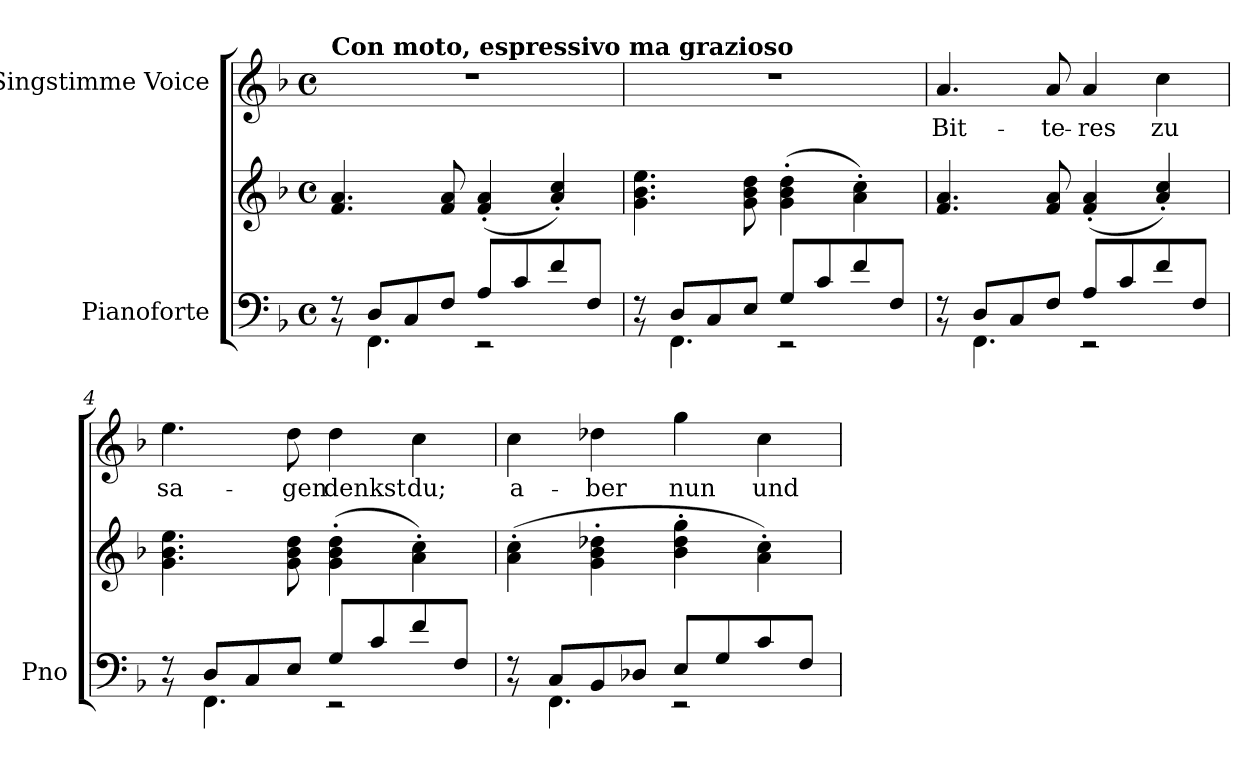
**kern	**kern	**dynam	**kern	**text
*part2	*part2	*part2	*part1	*part1
*staff3	*staff2	*staff2/3	*staff1	*staff1
*I"Pianoforte	*	*	*I"Singstimme Voice	*
*I'Pno	*	*	*	*
*clefF4	*clefG2	*	*clefG2	*
*k[b-]	*k[b-]	*	*k[b-]	*
*M4/4	*M4/4	*	*M4/4	*
*met(c)	*met(c)	*	*met(c)	*
=1	=1	=1	=1	=1
*^	*	*	*	*
!	!	!	!	!LO:TX:a:B:t=Con moto, espressivo ma grazioso	!
!	!	!	!LO:DY:a=2	!	!
!	!	!	!LO:DY:n=1:a=2	!	!
8r	8rBB	4.f/ 4.a/	p other-dynamics	1r	.
8D/L	4.FF\	.	.	.	.
8C/	.	.	.	.	.
8F/J	.	8f/ 8a/	.	.	.
8A/L	2r	(<4f/' 4a/'	.	.	.
8c/	.	.	.	.	.
8f/	.	4a/' 4cc/')	.	.	.
8F/J	.	.	.	.	.
=2	=2	=2	=2	=2	=2
8r	8rBB	4.g\ 4.b-\ 4.ee\	.	1r	.
8D/L	4.FF\	.	.	.	.
8C/	.	.	.	.	.
8E/J	.	8g\ 8b-\ 8dd\	.	.	.
8G/L	2r	(>4g\' 4b-\' 4dd\'	.	.	.
8c/	.	.	.	.	.
8f/	.	4a\' 4cc\')	.	.	.
8F/J	.	.	.	.	.
=3	=3	=3	=3	=3	=3
!	!	!	!	!	!LO:LY:b
8r	8rBB	4.f/ 4.a/	.	4.a/	Bit-
8D/L	4.FF\	.	.	.	.
8C/	.	.	.	.	.
!	!	!	!	!	!LO:LY:b
8F/J	.	8f/ 8a/	.	8a/	-te-
!	!	!	!	!	!LO:LY:b
8A/L	2r	(<4f/' 4a/'	.	4a/	-res
8c/	.	.	.	.	.
!	!	!	!	!	!LO:LY:b
8f/	.	4a/' 4cc/')	.	4cc\	zu
8F/J	.	.	.	.	.
=4	=4	=4	=4	=4	=4
!	!	!	!	!	!LO:LY:b
8r	8rBB	4.g\ 4.b-\ 4.ee\	.	4.ee\	sa-
8D/L	4.FF\	.	.	.	.
8C/	.	.	.	.	.
!	!	!	!	!	!LO:LY:b
8E/J	.	8g\ 8b-\ 8dd\	.	8dd\	-gen
!	!	!	!	!	!LO:LY:b
8G/L	2r	(>4g\' 4b-\' 4dd\'	.	4dd\	denkst
8c/	.	.	.	.	.
!	!	!	!	!	!LO:LY:b
8f/	.	4a\' 4cc\')	.	4cc\	du;
8F/J	.	.	.	.	.
!!LO:LB:g=z
=5	=5	=5	=5	=5	=5
!	!	!	!	!	!LO:LY:b
8r	8rBB	(>4a\' 4cc\'	.	4cc\	a-
8C/L	4.FF\	.	.	.	.
!	!	!	!	!	!LO:LY:b
8BB-/	.	4g\' 4b-\' 4dd-X\'	.	4dd-X\	-ber
8D-X/J	.	.	.	.	.
!	!	!	!	!	!LO:LY:b
8E/L	2r	4b-\' 4dd-\' 4gg\'	.	4gg\	nun
8G/	.	.	.	.	.
!	!	!	!	!	!LO:LY:b
8c/	.	4a\' 4cc\')	.	4cc\	und
8F/J	.	.	.	.	.
*v	*v	*	*	*	*
=	=	=	=	=
*-	*-	*-	*-	*-
